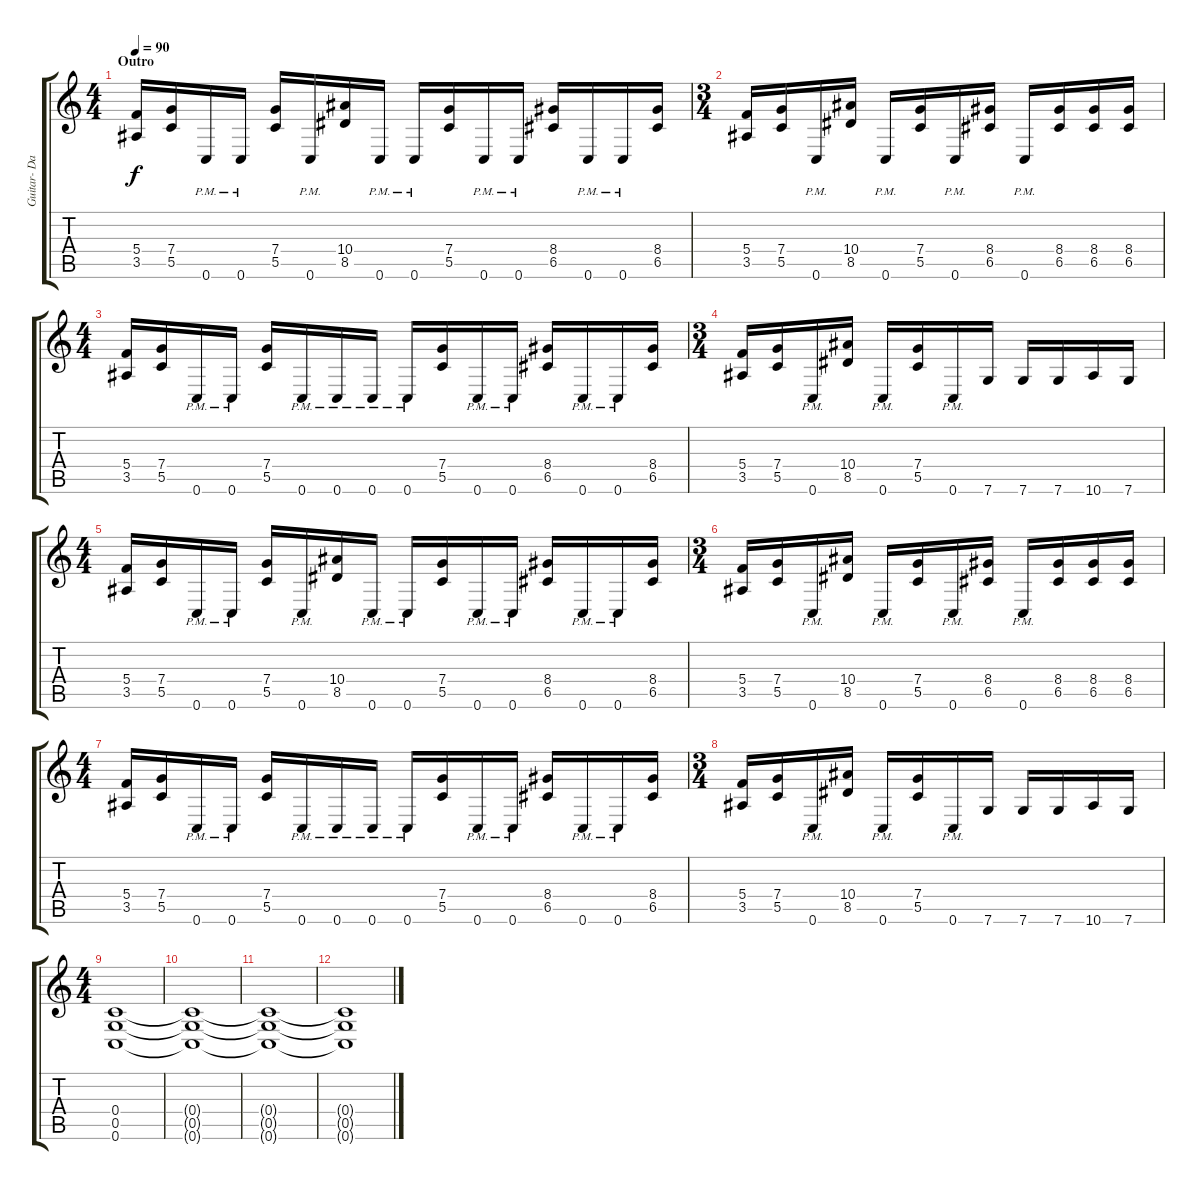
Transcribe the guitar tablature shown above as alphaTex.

\track ("Guitar- Dan Donegan" "Guitar- Da") {instrument distortionguitar}
\staff {score tabs}
\tuning (D4 A3 F3 C3 G2 C2) {hide}
\ts (4 4)
\section ("" "Outro")
\tempo 90
\clef g2
\ks c
(5.4 3.5).16{dy f} (7.4 5.5).16 0.6{pm}.16 0.6{pm}.16 (7.4 5.5).16 0.6{pm}.16 (10.4 8.5).16 0.6{pm}.16 0.6{pm}.16 (7.4 5.5).16 0.6{pm}.16 0.6{pm}.16 (8.4 6.5).16 0.6{pm}.16 0.6{pm}.16 (8.4 6.5).16 |
\ts (3 4)
(5.4 3.5).16 (7.4 5.5).16 0.6{pm}.16 (10.4 8.5).16 0.6{pm}.16 (7.4 5.5).16 0.6{pm}.16 (8.4 6.5).16 0.6{pm}.16 (8.4 6.5).16 (8.4 6.5).16 (8.4 6.5).16 |
\ts (4 4)
(5.4 3.5).16 (7.4 5.5).16 0.6{pm}.16 0.6{pm}.16 (7.4 5.5).16 0.6{pm}.16 0.6{pm}.16 0.6{pm}.16 0.6{pm}.16 (7.4 5.5).16 0.6{pm}.16 0.6{pm}.16 (8.4 6.5).16 0.6{pm}.16 0.6{pm}.16 (8.4 6.5).16 |
\ts (3 4)
(5.4 3.5).16 (7.4 5.5).16 0.6{pm}.16 (10.4 8.5).16 0.6{pm}.16 (7.4 5.5).16 0.6{pm}.16 7.6.16{balance 14} 7.6.16 7.6.16 10.6.16 7.6.16 |
\ts (4 4)
(5.4 3.5).16{balance 8} (7.4 5.5).16 0.6{pm}.16 0.6{pm}.16 (7.4 5.5).16 0.6{pm}.16 (10.4 8.5).16 0.6{pm}.16 0.6{pm}.16 (7.4 5.5).16 0.6{pm}.16 0.6{pm}.16 (8.4 6.5).16 0.6{pm}.16 0.6{pm}.16 (8.4 6.5).16 |
\ts (3 4)
(5.4 3.5).16 (7.4 5.5).16 0.6{pm}.16 (10.4 8.5).16 0.6{pm}.16 (7.4 5.5).16 0.6{pm}.16 (8.4 6.5).16 0.6{pm}.16 (8.4 6.5).16 (8.4 6.5).16 (8.4 6.5).16 |
\ts (4 4)
(5.4 3.5).16 (7.4 5.5).16 0.6{pm}.16 0.6{pm}.16 (7.4 5.5).16 0.6{pm}.16 0.6{pm}.16 0.6{pm}.16 0.6{pm}.16 (7.4 5.5).16 0.6{pm}.16 0.6{pm}.16 (8.4 6.5).16 0.6{pm}.16 0.6{pm}.16 (8.4 6.5).16 |
\ts (3 4)
(5.4 3.5).16 (7.4 5.5).16 0.6{pm}.16 (10.4 8.5).16 0.6{pm}.16 (7.4 5.5).16 0.6{pm}.16 7.6.16{balance 14} 7.6.16 7.6.16 10.6.16 7.6.16 |
\ts (4 4)
(0.4 0.5 0.6).1{balance 8} |
(0.4{t} 0.5{t} 0.6{t}).1 |
(0.4{t} 0.5{t} 0.6{t}).1 |
(0.4{t} 0.5{t} 0.6{t}).1
